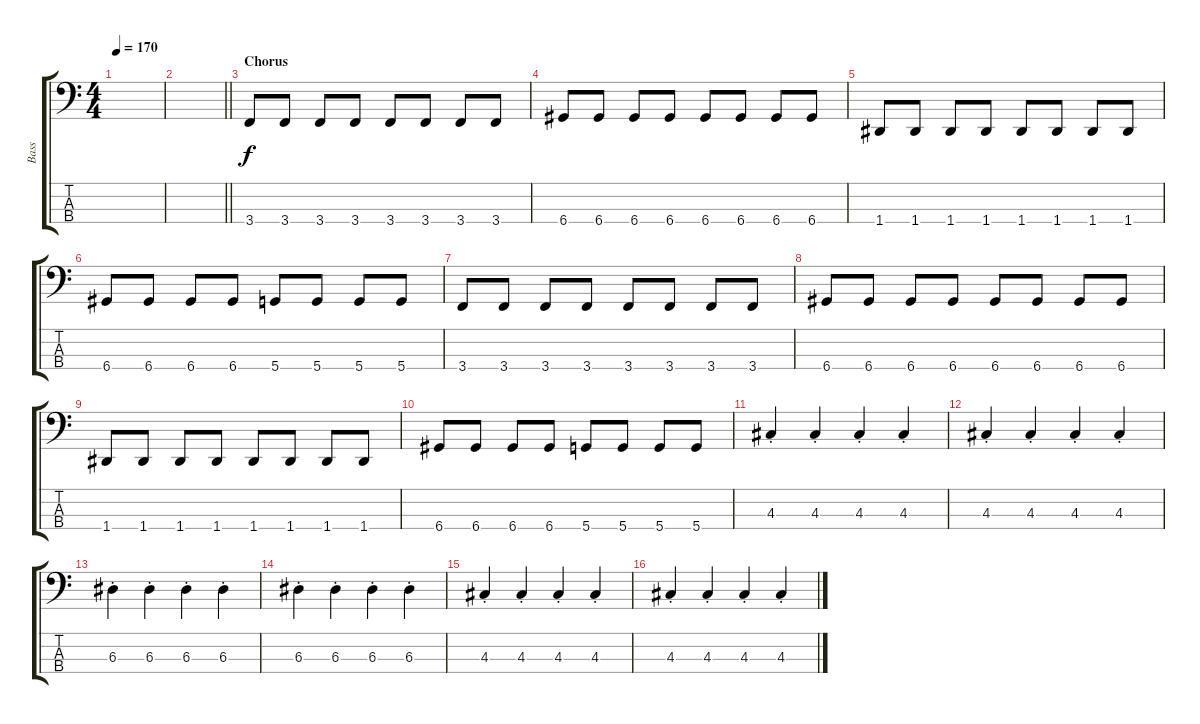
\track ("Bass" "Bass") {instrument electricbasspick}
\staff {score tabs}
\tuning (G2 D2 A1 D1) {hide}
\ts (4 4)
\tempo 170
\clef f4
\ks c
|
\barLineRight lightlight
|
\section ("" "Chorus")
3.4.8 3.4.8 3.4.8 3.4.8 3.4.8 3.4.8 3.4.8 3.4.8 |
6.4.8 6.4.8 6.4.8 6.4.8 6.4.8 6.4.8 6.4.8 6.4.8 |
1.4.8 1.4.8 1.4.8 1.4.8 1.4.8 1.4.8 1.4.8 1.4.8 |
6.4.8 6.4.8 6.4.8 6.4.8 5.4.8 5.4.8 5.4.8 5.4.8 |
3.4.8 3.4.8 3.4.8 3.4.8 3.4.8 3.4.8 3.4.8 3.4.8 |
6.4.8 6.4.8 6.4.8 6.4.8 6.4.8 6.4.8 6.4.8 6.4.8 |
1.4.8 1.4.8 1.4.8 1.4.8 1.4.8 1.4.8 1.4.8 1.4.8 |
6.4.8 6.4.8 6.4.8 6.4.8 5.4.8 5.4.8 5.4.8 5.4.8 |
4.3{st}.4 4.3{st}.4 4.3{st}.4 4.3{st}.4 |
4.3{st}.4 4.3{st}.4 4.3{st}.4 4.3{st}.4 |
6.3{st}.4 6.3{st}.4 6.3{st}.4 6.3{st}.4 |
6.3{st}.4 6.3{st}.4 6.3{st}.4 6.3{st}.4 |
4.3{st}.4 4.3{st}.4 4.3{st}.4 4.3{st}.4 |
4.3{st}.4 4.3{st}.4 4.3{st}.4 4.3{st}.4
